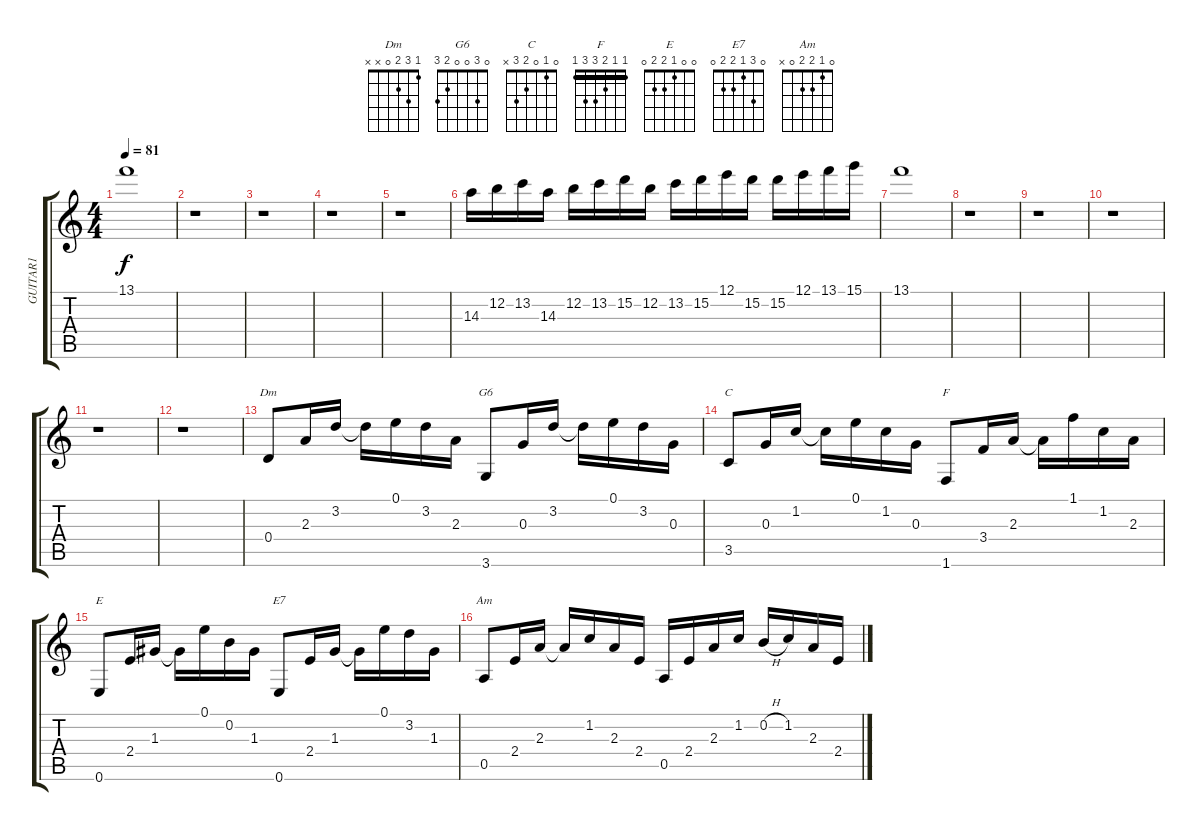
\track ("GUITAR1" "GUITAR1") {instrument electricguitarjazz}
\staff {score tabs}
\tuning (E4 B3 G3 D3 A2 E2) {hide}
\chord ("Dm" 1 3 2 0 x x)
\chord ("G6" 0 3 0 0 2 3)
\chord ("C" 0 1 0 2 3 x)
\chord ("F" 1 1 2 3 3 1) {barre 1}
\chord ("E" 0 0 1 2 2 0)
\chord ("E7" 0 3 1 2 2 0)
\chord ("Am" 0 1 2 2 0 x)
\ts (4 4)
\tempo 81
\clef g2
\ks c
13.1.1{dy f} |
r.1 |
r.1 |
r.1 |
r.1 |
14.3.16 12.2.16 13.2.16 14.3.16 12.2.16 13.2.16 15.2.16 12.2.16 13.2.16 15.2.16 12.1.16 15.2.16 15.2.16 12.1.16 13.1.16 15.1.16 |
13.1.1 |
r.1 |
r.1 |
r.1 |
r.1 |
r.1 |
0.4.8{ch "Dm" volume 11} 2.3.16 3.2.16 3.2{t}.16 0.1.16 3.2.16 2.3.16 3.6.8{ch "G6"} 0.3.16 3.2.16 3.2{t}.16 0.1.16 3.2.16 0.3.16 |
3.5.8{ch "C"} 0.3.16 1.2.16 1.2{t}.16 0.1.16 1.2.16 0.3.16 1.6.8{ch "F"} 3.4.16 2.3.16 2.3{t}.16 1.1.16 1.2.16 2.3.16 |
0.6.8{ch "E"} 2.4.16 1.3.16 1.3{t}.16 0.1.16 0.2.16 1.3.16 0.6.8{ch "E7"} 2.4.16 1.3.16 1.3{t}.16 0.1.16 3.2.16 1.3.16 |
0.5.8{ch "Am"} 2.4.16 2.3.16 2.3{t}.16 1.2.16 2.3.16 2.4.16 0.5.16 2.4.16 2.3.16 1.2.16 0.2{h}.16 1.2.16 2.3.16 2.4.16
